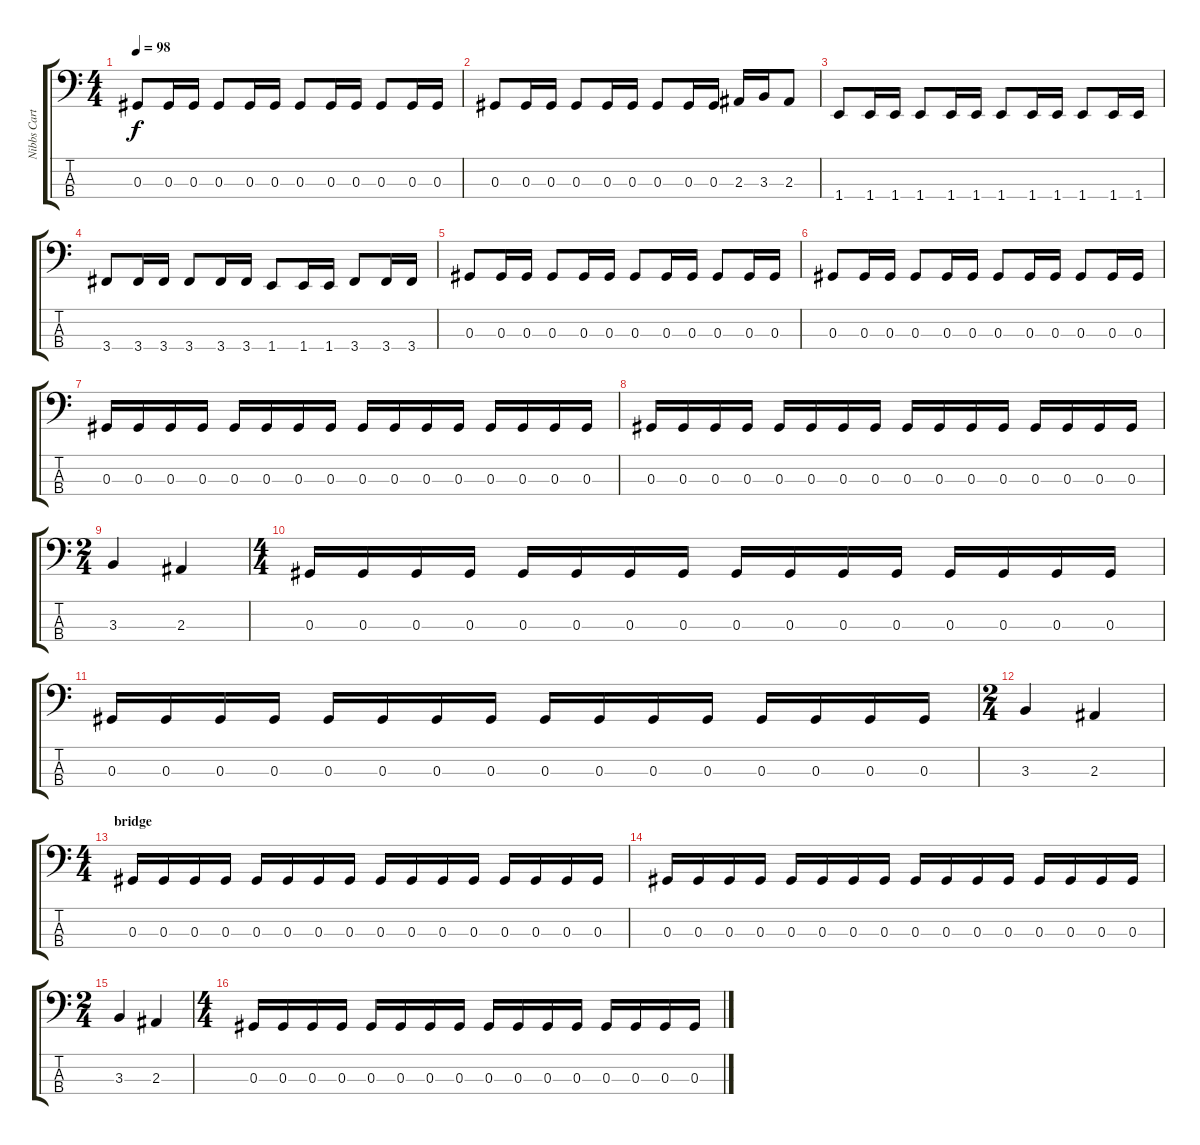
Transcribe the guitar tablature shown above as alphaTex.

\track ("Nibbs Carter" "Nibbs Cart") {instrument electricbassfinger}
\staff {score tabs}
\tuning (Gb2 Db2 Ab1 Eb1) {hide}
\ts (4 4)
\tempo 98
\clef f4
\ks c
0.3.8{dy f} 0.3.16 0.3.16 0.3.8 0.3.16 0.3.16 0.3.8 0.3.16 0.3.16 0.3.8 0.3.16 0.3.16 |
0.3.8 0.3.16 0.3.16 0.3.8 0.3.16 0.3.16 0.3.8 0.3.16 0.3.16 2.3.16 3.3.16 2.3.8 |
1.4.8 1.4.16 1.4.16 1.4.8 1.4.16 1.4.16 1.4.8 1.4.16 1.4.16 1.4.8 1.4.16 1.4.16 |
3.4.8 3.4.16 3.4.16 3.4.8 3.4.16 3.4.16 1.4.8 1.4.16 1.4.16 3.4.8 3.4.16 3.4.16 |
0.3.8 0.3.16 0.3.16 0.3.8 0.3.16 0.3.16 0.3.8 0.3.16 0.3.16 0.3.8 0.3.16 0.3.16 |
0.3.8 0.3.16 0.3.16 0.3.8 0.3.16 0.3.16 0.3.8 0.3.16 0.3.16 0.3.8 0.3.16 0.3.16 |
0.3.16 0.3.16 0.3.16 0.3.16 0.3.16 0.3.16 0.3.16 0.3.16 0.3.16 0.3.16 0.3.16 0.3.16 0.3.16 0.3.16 0.3.16 0.3.16 |
0.3.16 0.3.16 0.3.16 0.3.16 0.3.16 0.3.16 0.3.16 0.3.16 0.3.16 0.3.16 0.3.16 0.3.16 0.3.16 0.3.16 0.3.16 0.3.16 |
\ts (2 4)
3.3.4 2.3.4 |
\ts (4 4)
0.3.16 0.3.16 0.3.16 0.3.16 0.3.16 0.3.16 0.3.16 0.3.16 0.3.16 0.3.16 0.3.16 0.3.16 0.3.16 0.3.16 0.3.16 0.3.16 |
0.3.16 0.3.16 0.3.16 0.3.16 0.3.16 0.3.16 0.3.16 0.3.16 0.3.16 0.3.16 0.3.16 0.3.16 0.3.16 0.3.16 0.3.16 0.3.16 |
\ts (2 4)
3.3.4 2.3.4 |
\ts (4 4)
\section ("" "bridge")
0.3.16 0.3.16 0.3.16 0.3.16 0.3.16 0.3.16 0.3.16 0.3.16 0.3.16 0.3.16 0.3.16 0.3.16 0.3.16 0.3.16 0.3.16 0.3.16 |
0.3.16 0.3.16 0.3.16 0.3.16 0.3.16 0.3.16 0.3.16 0.3.16 0.3.16 0.3.16 0.3.16 0.3.16 0.3.16 0.3.16 0.3.16 0.3.16 |
\ts (2 4)
3.3.4 2.3.4 |
\ts (4 4)
0.3.16 0.3.16 0.3.16 0.3.16 0.3.16 0.3.16 0.3.16 0.3.16 0.3.16 0.3.16 0.3.16 0.3.16 0.3.16 0.3.16 0.3.16 0.3.16
